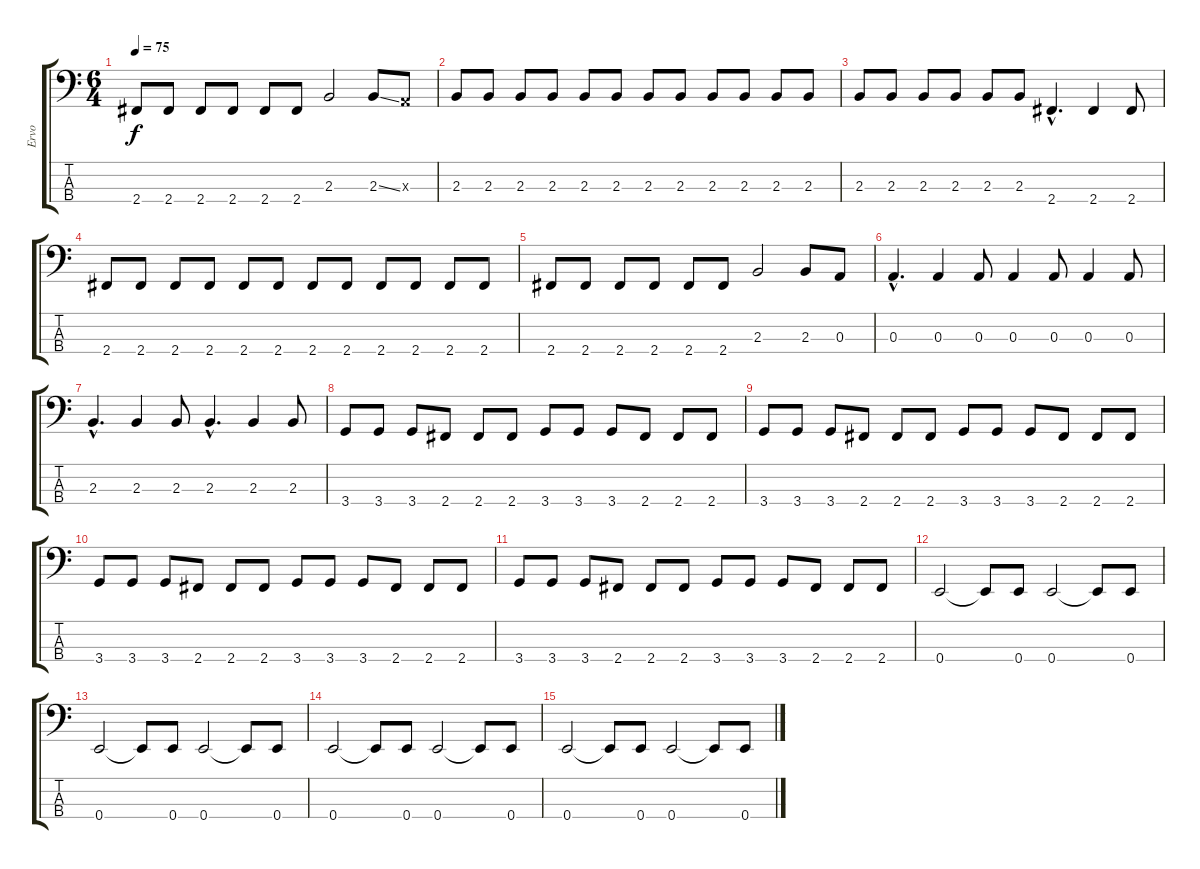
\track ("Ervo" "Ervo") {instrument electricbassfinger}
\staff {score tabs}
\tuning (G2 D2 A1 E1) {hide}
\ts (6 4)
\tempo 75
\clef f4
\ks c
2.4.8{dy f} 2.4.8 2.4.8 2.4.8 2.4.8 2.4.8 2.3.2 2.3{ss}.8 0.3{x}.8 |
2.3.8 2.3.8 2.3.8 2.3.8 2.3.8 2.3.8 2.3.8 2.3.8 2.3.8 2.3.8 2.3.8 2.3.8 |
2.3.8 2.3.8 2.3.8 2.3.8 2.3.8 2.3.8 2.4{hac}.4{d} 2.4.4 2.4.8 |
2.4.8 2.4.8 2.4.8 2.4.8 2.4.8 2.4.8 2.4.8 2.4.8 2.4.8 2.4.8 2.4.8 2.4.8 |
2.4.8 2.4.8 2.4.8 2.4.8 2.4.8 2.4.8 2.3.2 2.3.8 0.3.8 |
0.3{hac}.4{d} 0.3.4 0.3.8 0.3.4 0.3.8 0.3.4 0.3.8 |
2.3{hac}.4{d} 2.3.4 2.3.8 2.3{hac}.4{d} 2.3.4 2.3.8 |
3.4.8 3.4.8 3.4.8 2.4.8 2.4.8 2.4.8 3.4.8 3.4.8 3.4.8 2.4.8 2.4.8 2.4.8 |
3.4.8 3.4.8 3.4.8 2.4.8 2.4.8 2.4.8 3.4.8 3.4.8 3.4.8 2.4.8 2.4.8 2.4.8 |
3.4.8 3.4.8 3.4.8 2.4.8 2.4.8 2.4.8 3.4.8 3.4.8 3.4.8 2.4.8 2.4.8 2.4.8 |
3.4.8 3.4.8 3.4.8 2.4.8 2.4.8 2.4.8 3.4.8 3.4.8 3.4.8 2.4.8 2.4.8 2.4.8 |
0.4.2 0.4{t}.8 0.4.8 0.4.2 0.4{t}.8 0.4.8 |
0.4.2 0.4{t}.8 0.4.8 0.4.2 0.4{t}.8 0.4.8 |
0.4.2 0.4{t}.8 0.4.8 0.4.2 0.4{t}.8 0.4.8 |
0.4.2 0.4{t}.8 0.4.8 0.4.2 0.4{t}.8 0.4.8
